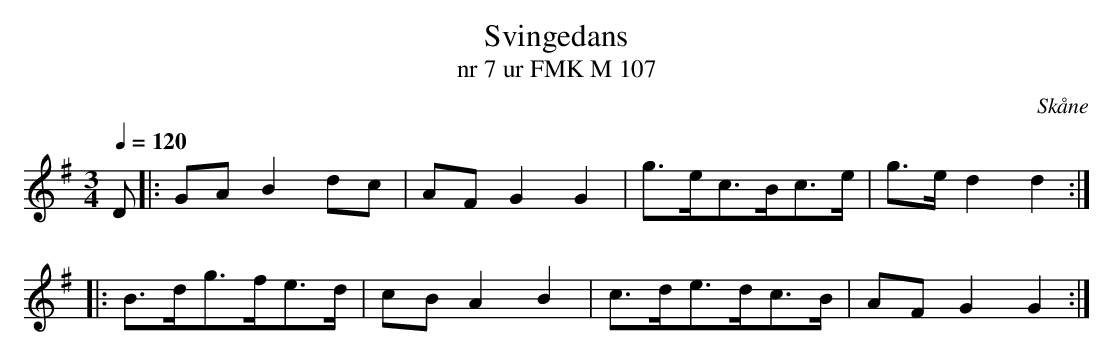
X:1
T:Svingedans
T:nr 7 ur FMK M 107
O:Skåne
M:3/4
L:1/8
Q:1/4=120
K:G
D |: GA B2 dc | AF G2 G2 | g>ec>Bc>e | g>e d2 d2 :|
 |: B>dg>fe>d  | cB A2 B2 | c>de>dc>B | AF G2 G2 :|
